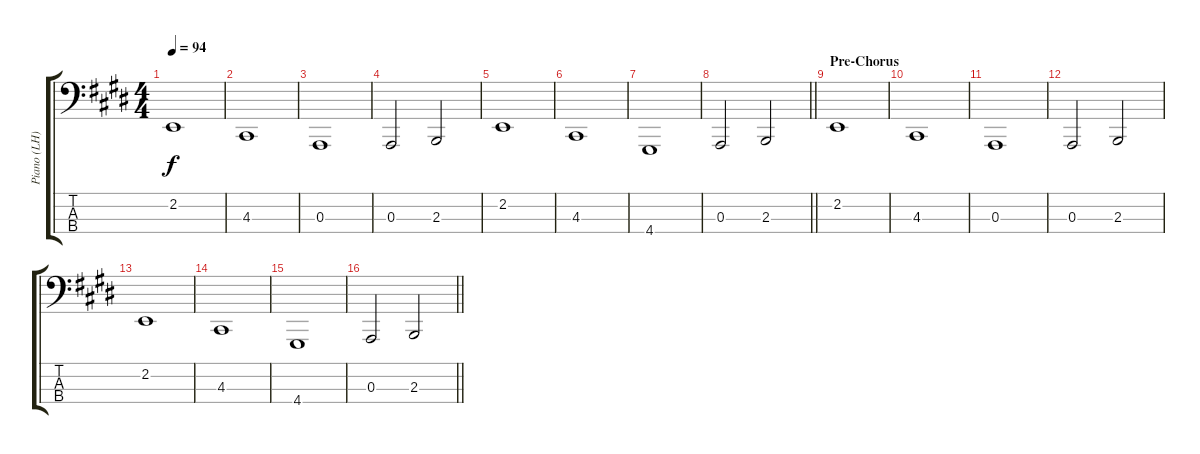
\track ("Piano (LH)" "Piano (LH)") {instrument acousticgrandpiano}
\staff {score tabs}
\tuning (G2 D2 A1 E1) {hide}
\ts (4 4)
\tempo 94
\clef f4
\ks e
2.2.1{dy f} |
4.3.1 |
0.3.1 |
0.3.2 2.3.2 |
2.2.1 |
4.3.1 |
4.4.1 |
\barLineRight lightlight
0.3.2 2.3.2 |
\section ("" "Pre-Chorus")
2.2.1 |
4.3.1 |
0.3.1 |
0.3.2 2.3.2 |
2.2.1 |
4.3.1 |
4.4.1 |
\barLineRight lightlight
0.3.2 2.3.2
